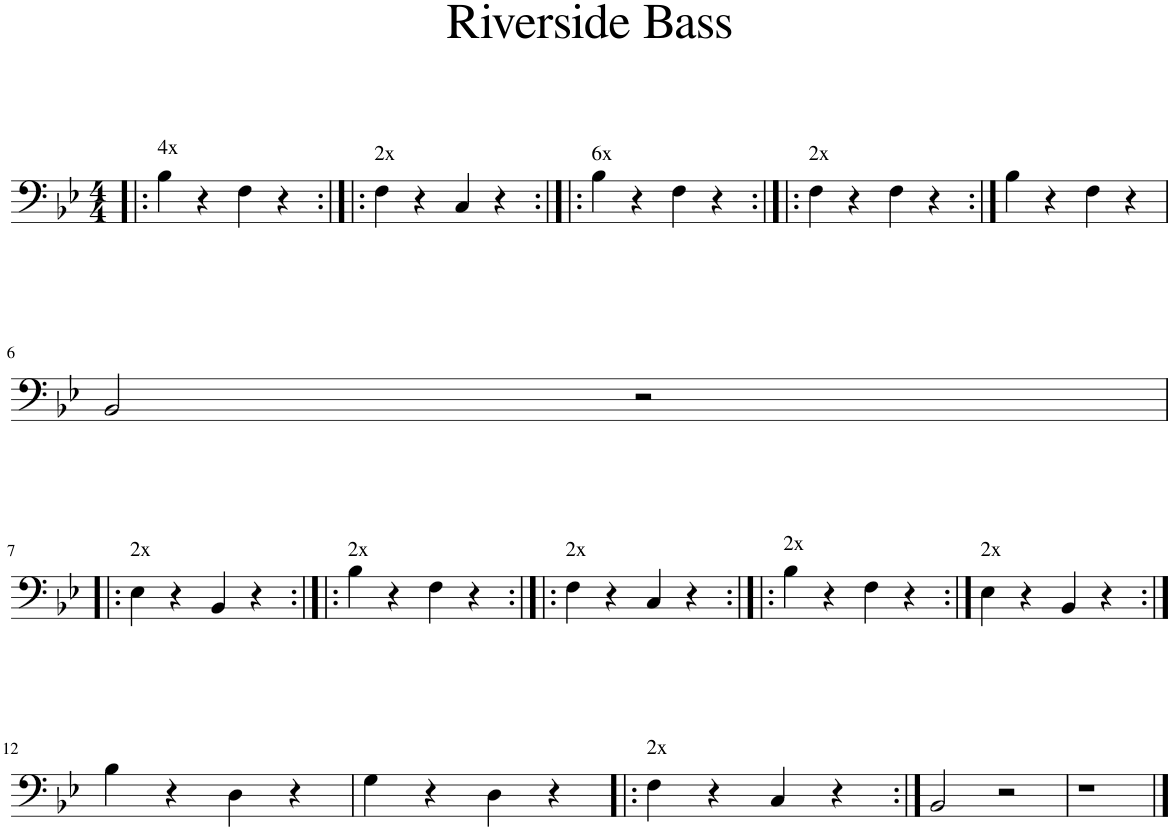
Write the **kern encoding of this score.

**kern
*part1
*staff1
*I"Piano
*I'Pno.
*clefF4
*k[b-e-]
*M4/4
=1!|:
!LO:TX:a:t=4x
4B-\
4r
4F\
4r
=2:|!|:
!LO:TX:a:t=2x
4F\
4r
4C/
4r
=3:|!|:
!LO:TX:a:t=6x
4B-\
4r
4F\
4r
=4:|!|:
!LO:TX:a:t=2x
4F\
4r
4F\
4r
=5:|!
4B-\
4r
4F\
4r
!!LO:LB:g=z
=6
2BB-/
2r
!!LO:LB:g=z
=7!|:
!LO:TX:a:t=2x
4E-\
4r
4BB-/
4r
=8:|!|:
!LO:TX:a:t=2x
4B-\
4r
4F\
4r
=9:|!|:
!LO:TX:a:t=2x
4F\
4r
4C/
4r
=10:|!|:
!LO:TX:a:t=2x
4B-\
4r
4F\
4r
=11:|!
!LO:TX:a:t=2x
4E-\
4r
4BB-/
4r
!!LO:LB:g=z
=12:|!
4B-\
4r
4D\
4r
=13
4G\
4r
4D\
4r
=14!|:
!LO:TX:a:t=2x
4F\
4r
4C/
4r
=15:|!
2BB-/
2r
=16
1r
==
*-
